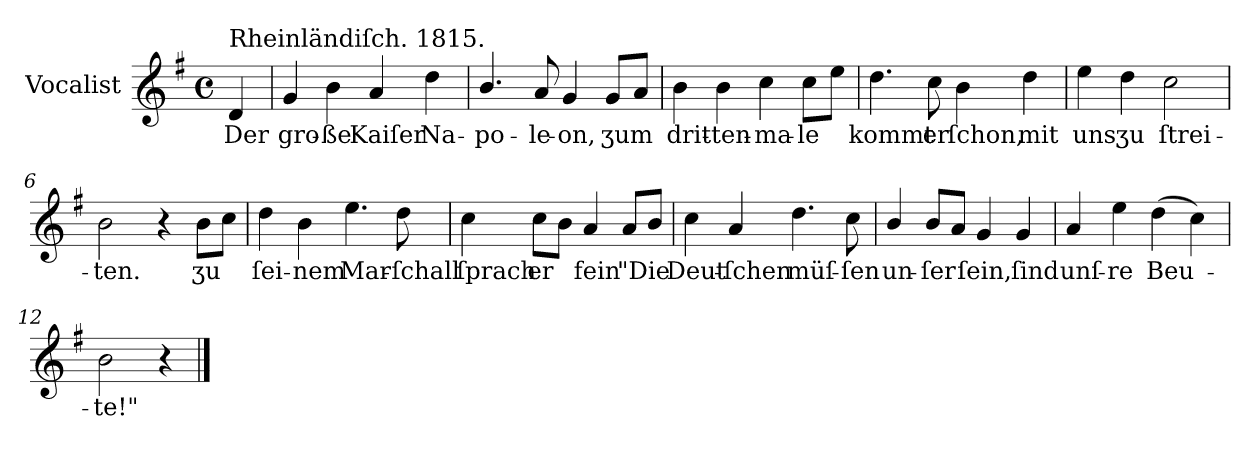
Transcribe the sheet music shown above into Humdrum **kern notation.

**kern	**text
*part1	*part1
*staff1	*staff1
*I"Vocalist	*
*k[f#]	*
*G:	*
*M4/4	*
*met(c)	*
=	=
!LO:TX:a:t=Rheinländiſch. 1815.	!
4d	Der
=1	=1
4g	gro-
4b	-ße
4a	Kaiſer
4dd	Na-
=2	=2
4.b/	-po-
8a	-le-
4g	-on,
8gL	ʒum
8aJ	.
=3	=3
4b	drit-
4b	-ten-
4cc	-ma-
8ccL	-le
8eeJ	.
=4	=4
4.dd	kommt
8cc	er
4b	ſchon,
4dd	mit
=5	=5
4ee	uns
4dd	ʒu
2cc	ſtrei-
=6	=6
2b	-ten.
4r	.
8bL	ʒu
8ccJ	.
=7	=7
4dd	ſei-
4b	-nem
4.ee	Mar-
8dd	-ſchall
=8	=8
4cc	ſprach
8ccL	er
8bJ	.
4a	fein
8aL	"Die
8bJ	.
=9	=9
4cc	Deut-
4a	-ſchen
4.dd	müſ-
8cc	-ſen
=10	=10
4b/	un-
8bL	-ſer
8aJ	.
4g	ſein,
4g	ſind
=11	=11
4a	unſ-
4ee	-re
(4dd	Beu-
4cc)	.
=12	=12
2b	-te!"
4r	.
==	==
*-	*-
